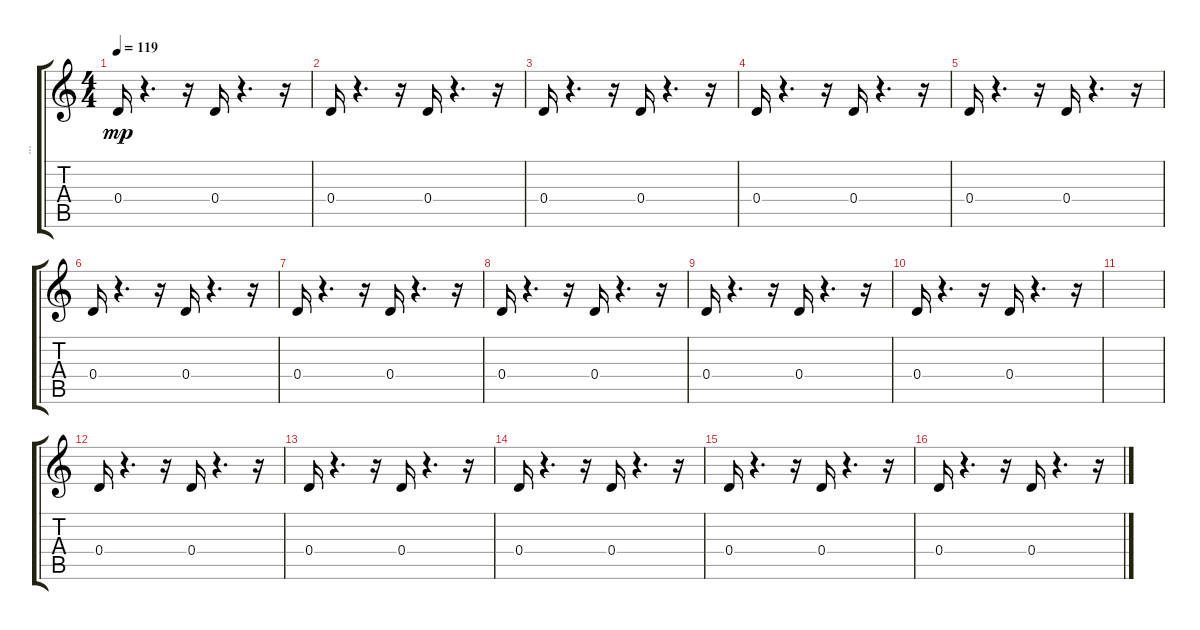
\track ("..." "...") {instrument electricbassfinger}
\staff {score tabs}
\tuning (E4 B3 G3 D3 A2 E2) {hide}
\ts (4 4)
\tempo 119
\clef g2
\ks c
0.4.16{dy mp} r.4{d} r.16 0.4.16 r.4{d} r.16 |
0.4.16 r.4{d} r.16 0.4.16 r.4{d} r.16 |
0.4.16 r.4{d} r.16 0.4.16 r.4{d} r.16 |
0.4.16 r.4{d} r.16 0.4.16 r.4{d} r.16 |
0.4.16 r.4{d} r.16 0.4.16 r.4{d} r.16 |
0.4.16 r.4{d} r.16 0.4.16 r.4{d} r.16 |
0.4.16 r.4{d} r.16 0.4.16 r.4{d} r.16 |
0.4.16 r.4{d} r.16 0.4.16 r.4{d} r.16 |
0.4.16 r.4{d} r.16 0.4.16 r.4{d} r.16 |
0.4.16 r.4{d} r.16 0.4.16 r.4{d} r.16 |
|
0.4.16 r.4{d} r.16 0.4.16 r.4{d} r.16 |
0.4.16 r.4{d} r.16 0.4.16 r.4{d} r.16 |
0.4.16 r.4{d} r.16 0.4.16 r.4{d} r.16 |
0.4.16 r.4{d} r.16 0.4.16 r.4{d} r.16 |
0.4.16 r.4{d} r.16 0.4.16 r.4{d} r.16
